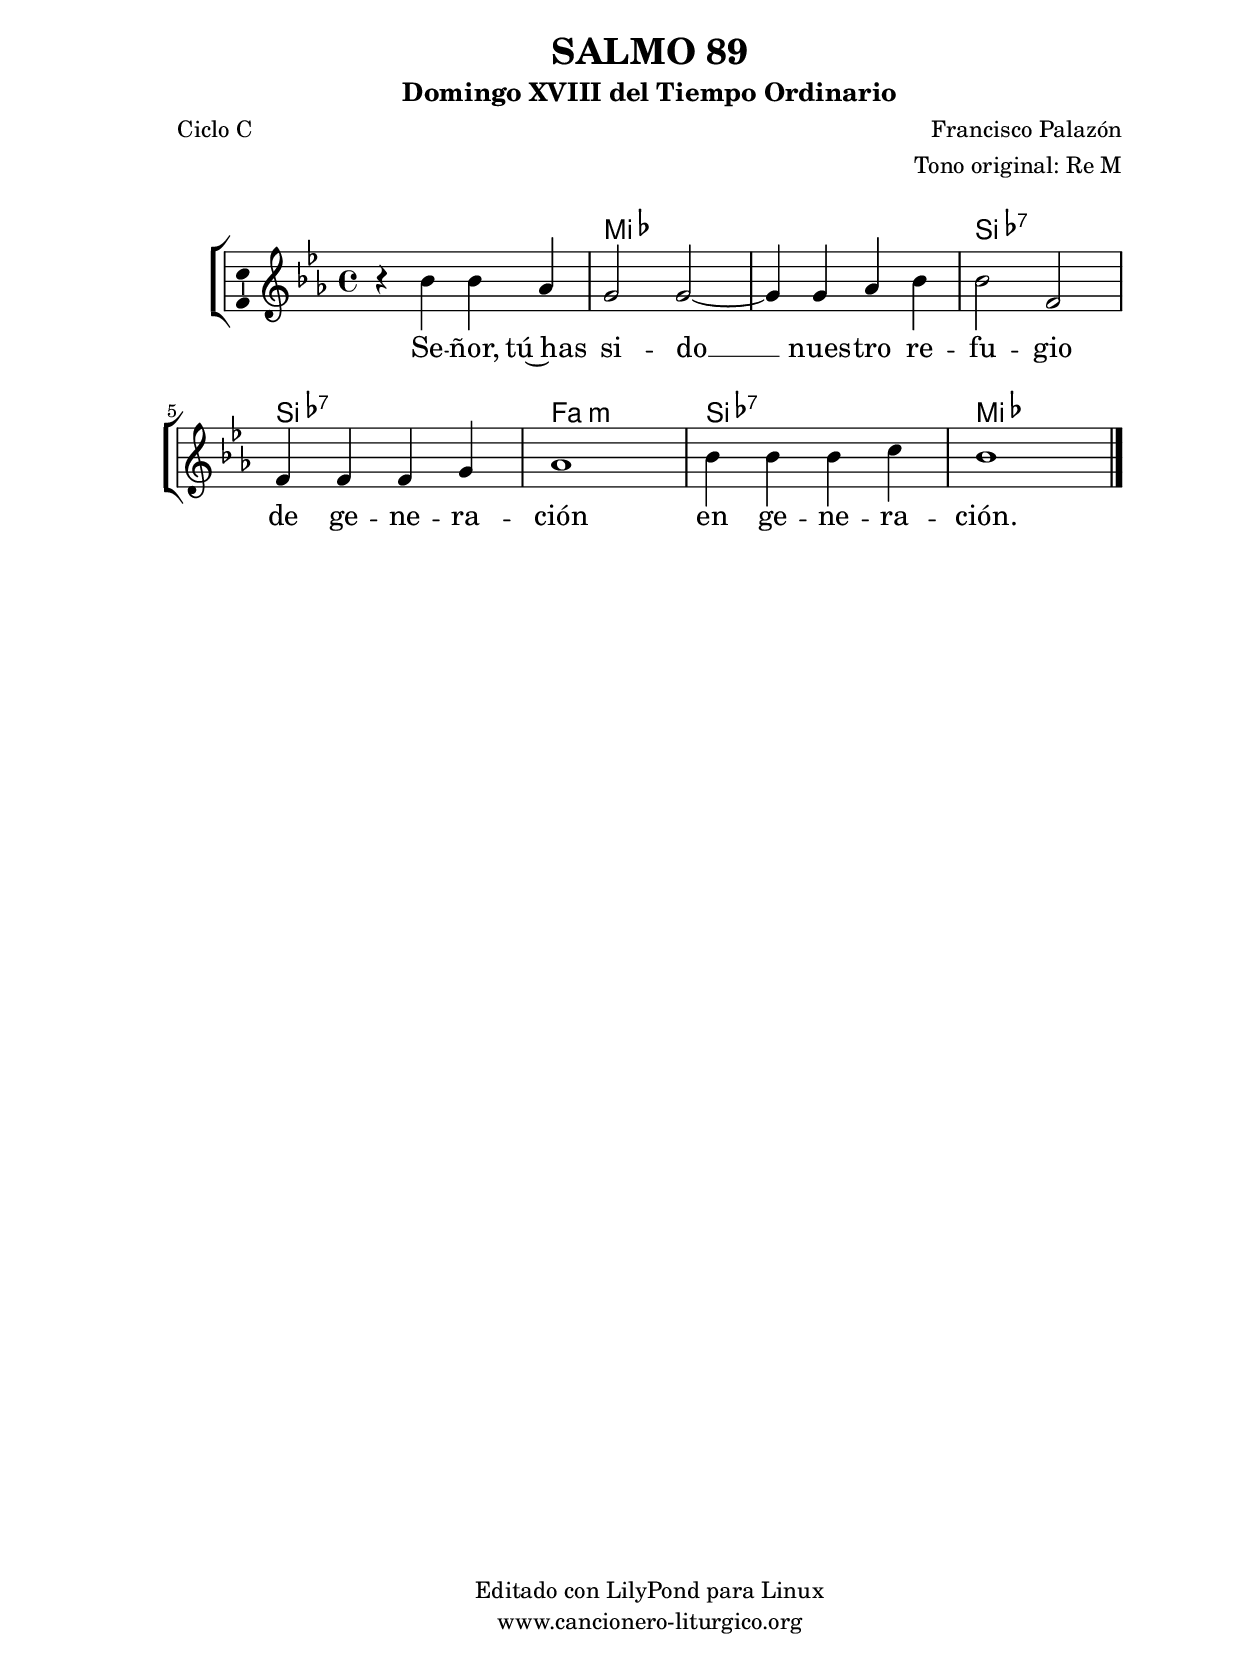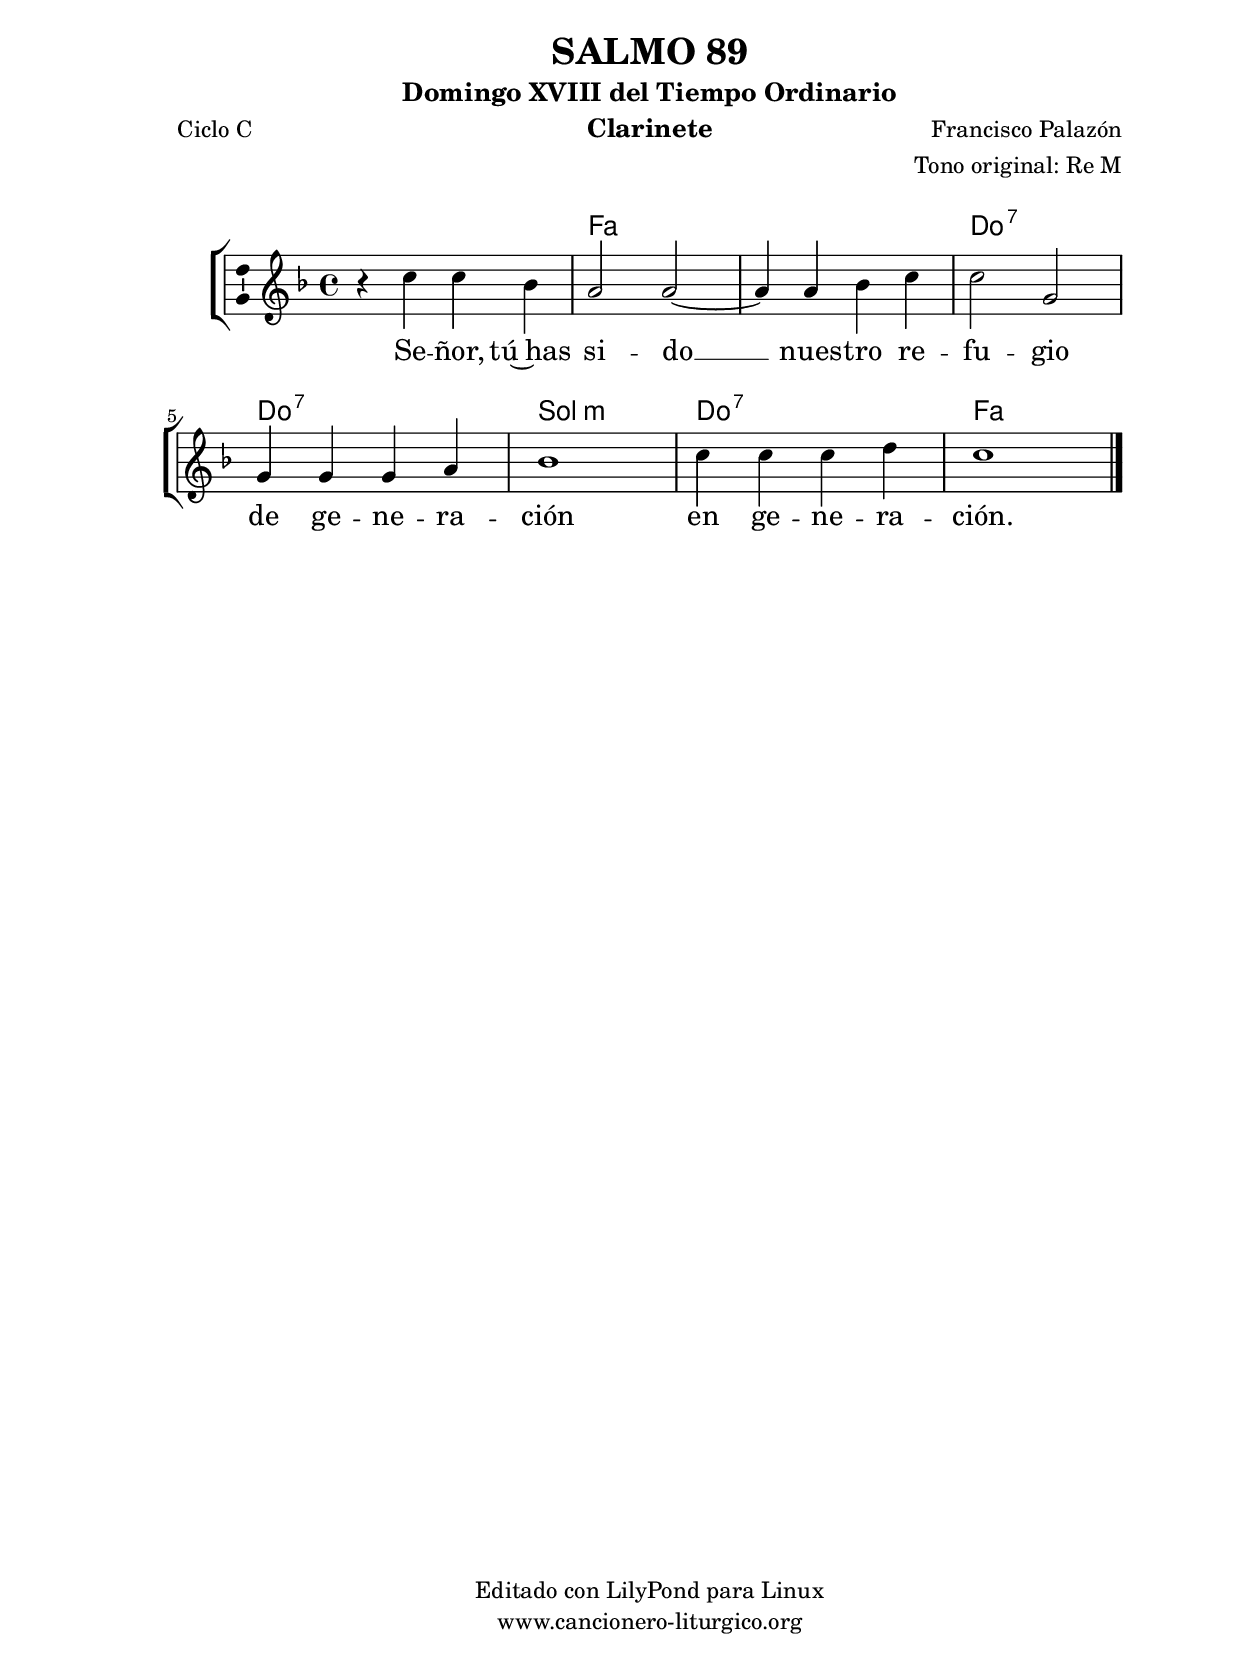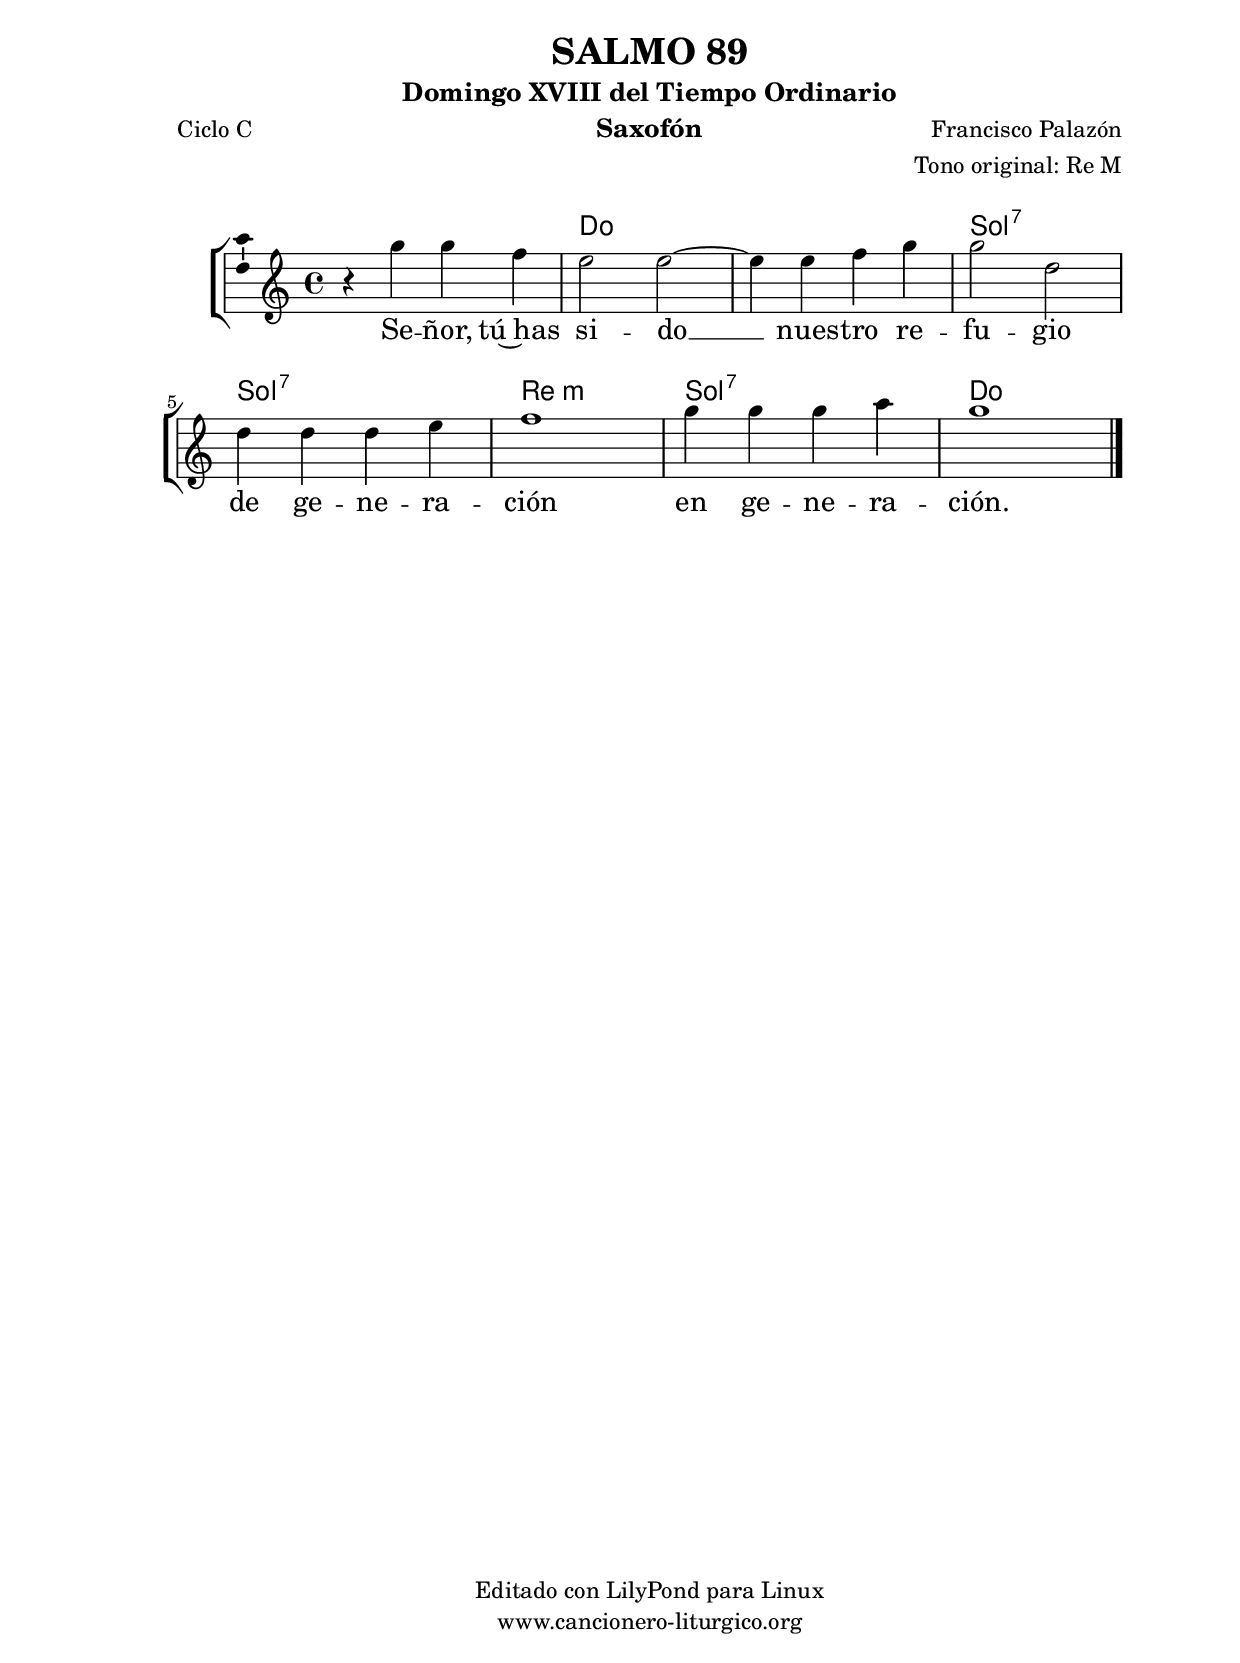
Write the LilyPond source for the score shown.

%
%para convertir .midi en .wav:
%timidity filename.midi -Ow -o finename.wav
%
%
%Para convertir de .wav a .mp3:
%lame -h -m j filename.wav
%
%
%para escuchar el midi:
%timidity nombrefichero.midi
%


%versión de lilypond para la que se ha escrito esta partitura:
\version "2.16.0"

	%Tamaño papel
	#(set-default-paper-size "a4")
	%Tamaño partitura
	#(set-global-staff-size 20)
	%No responde al pulsar sobre una nota
	#(ly:set-option 'point-and-click #f)

%parámetros del encabezamiento:
\header {
	title = "SALMO 89"
	subtitle = "Domingo XVIII del Tiempo Ordinario"
	composer = "Francisco Palazón"
	poet = "Ciclo C"
	meter = ""
	arranger = "Tono original: Re M"
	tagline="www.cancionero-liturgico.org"
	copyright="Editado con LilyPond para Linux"
	tiempo = "Ordinario"
	usos = "Salmo"
	letra = "Señor, tú has sido nuestro refugio de generación en generación."
	}

%parámetros asociados al papel:
\paper  {
	oddHeaderMarkup = \markup {\fill-line { \on-the-fly #not-first-page \fromproperty #'header:title \on-the-fly #not-first-page \fromproperty #'header:composer }}
	evenHeaderMarkup = \markup {\fill-line { \fromproperty #'header:composer \fromproperty #'header:title }}
	#(set-paper-size "a4")
	print-page-number = ##f
	first-page-number = 1
	print-first-page-number = ##f
%	head-separation = 3.0 \cm
	top-margin = 2.0 \cm
	bottom-margin = 0.5\cm
%%%	bottom-margin = -1.0\cm
	left-margin = 3.0 \cm
	line-width = 16.0 \cm 
	indent = 8\mm
	interscoreline = 2.\mm
	between-system-space = 15\mm
%	para que las partituras no llenen la hoja:
	ragged-bottom = ##t
%	idem para la última hoja:
	ragged-last-bottom = ##f
%	para que las partituras llenen el ancho del papel:
	ragged-last = ##f
	after-title-space = 2.5 \cm
%page-count=1
%system-count=8

	%Flexible Vertical Spacing
%	markup-markup-spacing =
%	#'((basic-distance . 15) (minimum-distance . 15) (padding . 3))
	markup-system-spacing =
	#'((basic-distance . 15) (minimum-distance . 15) (padding . 3))
	system-system-spacing =
	#'((basic-distance . 15) (minimum-distance . 15) (padding . 3))
	score-system-spacing =
	#'((basic-distance . 15) (minimum-distance . 15) (padding . 5))
%	top-system-spacing = % header
%	#'((basic-distance . 8) (minimum-distance . 0) (padding . 3))
%	top-markup-spacing =
%	#'((basic-distance . 20) (minimum-distance . 20) (padding . 3))
	last-bottom-spacing = % footer
	#'((basic-distance . 5) (minimum-distance . 5) (padding . 3))
%	score-markup-spacing =
%	#'((basic-distance . 16) (minimum-distance . 13) (padding . 3))

	}


%parámetros que afectan a toda la partitura:
global =  {
	%clave de sol (G):
	\clef G
	%armadura:
	\transpose d ees
	\key d \major
	\tempo 4=110
	\set Score.tempoHideNote = ##t
	}


acordes = {
	\italianChords
	\chordmode {
	\transpose d ees
{

s1
d1 d a:7 a:7 e:m a:7 d

	}
	}
}

melodia = 
	\transpose d ees
{
	\relative c''{

\time 4/4
r4 a4 a g
fis2 fis~
fis4 fis g a
a2 e
e4 e e fis
g1
a4 a a b
a1

	\bar "|."
	}
	}


texto = \lyricmode {
Se -- ñor, tú~has si -- do __ nues -- tro re -- fu -- gio
de ge -- ne -- ra -- ción en ge -- ne -- ra -- ción.
	}


acordesStaff = \context ChordNames = acordesStaff <<
	\set chordChanges = ##t
	\acordes
	>>


vozStaff = \context Voice = vozStaff
\with {\consists "Ambitus_engraver"}
<<
%	\set Staff.instrumentName = ""
%	\set Staff.shortInstrumentName = ""
%	\set Staff.midiInstrument = #"clarinet"
%	\set Staff.midiInstrument = #"cello"
%	\set Staff.midiInstrument = #"flute"
	\set Staff.midiInstrument = #"electric guitar (jazz)"
%	\set Staff.midiInstrument = #"english horn"
%	\set Staff.midiInstrument = #"violin"
%	\set Staff.midiInstrument = #"glockenspiel"
	\set Staff.midiMinimumVolume = #0.7
	\set Staff.midiMaximumVolume = #0.9
	\global
	\melodia
	>>


textoStaff = \context Lyrics = textoStaff <<
	\lyricsto vozStaff \texto
	>>

\book {
	\score {
		\context ChoirStaff {
			\override StaffGroup.SystemStartBracket #'collapse-height = #1
			\override Score.SystemStartBar #'collapse-height = #1
			<<
			\acordesStaff
			\vozStaff
			\textoStaff
			>>
			}
		\layout {
	    		\context {
				\Lyrics
				\override LyricText #'font-size = #2
				}
	   		 \context {
				\Score
				%fontSize = #3
				\override StaffSymbol #'staff-space = #(magstep +3)
				%\override Beam #'thickness = #0.55
				%\override SpacingSpanner #'spacing-increment = #1.0
				%\override Slur #'height-limit = #1.5
				}
			}
		}
	\score {
		\unfoldRepeats
		\context ChoirStaff {
			<<
			\acordesStaff
			\vozStaff
			>>
			}
		\midi {
	  		\context {
	  			\Score
				tempoWholesPerMinute = #(ly:make-moment 70 4)
				}
			}
		}
	}

%Partitura para clarinete
#(define output-suffix "C")
\book {
	\header{
		instrument = "Clarinete"
		}

	\score {
		\context ChoirStaff {
			\override StaffGroup.SystemStartBracket #'collapse-height = #1
			\override Score.SystemStartBar #'collapse-height = #1
\transpose c d
			<<
			\acordesStaff
			\vozStaff
			\textoStaff
			>>
			}
		\layout {
	    		\context {
				\Lyrics
				\override LyricText #'font-size = #2
				}
	   		 \context {
				\Score
				%fontSize = #3
				\override StaffSymbol #'staff-space = #(magstep +3)
				%\override Beam #'thickness = #0.55
				%\override SpacingSpanner #'spacing-increment = #1.0
				%\override Slur #'height-limit = #1.5
				}
			}
		}
	}

%Partitura para saxofón
#(define output-suffix "S")
\book {
	\header{
		instrument = "Saxofón"
		}
	\score {
		\context ChoirStaff {
			\override StaffGroup.SystemStartBracket #'collapse-height = #1
			\override Score.SystemStartBar #'collapse-height = #1
\transpose c a
			<<
			\acordesStaff
			\vozStaff
			\textoStaff
			>>
			}
		\layout {
	    		\context {
				\Lyrics
				\override LyricText #'font-size = #2
				}
	   		 \context {
				\Score
				%fontSize = #3
				\override StaffSymbol #'staff-space = #(magstep +3)
				%\override Beam #'thickness = #0.55
				%\override SpacingSpanner #'spacing-increment = #1.0
				%\override Slur #'height-limit = #1.5
				}
			}
		}
	}

